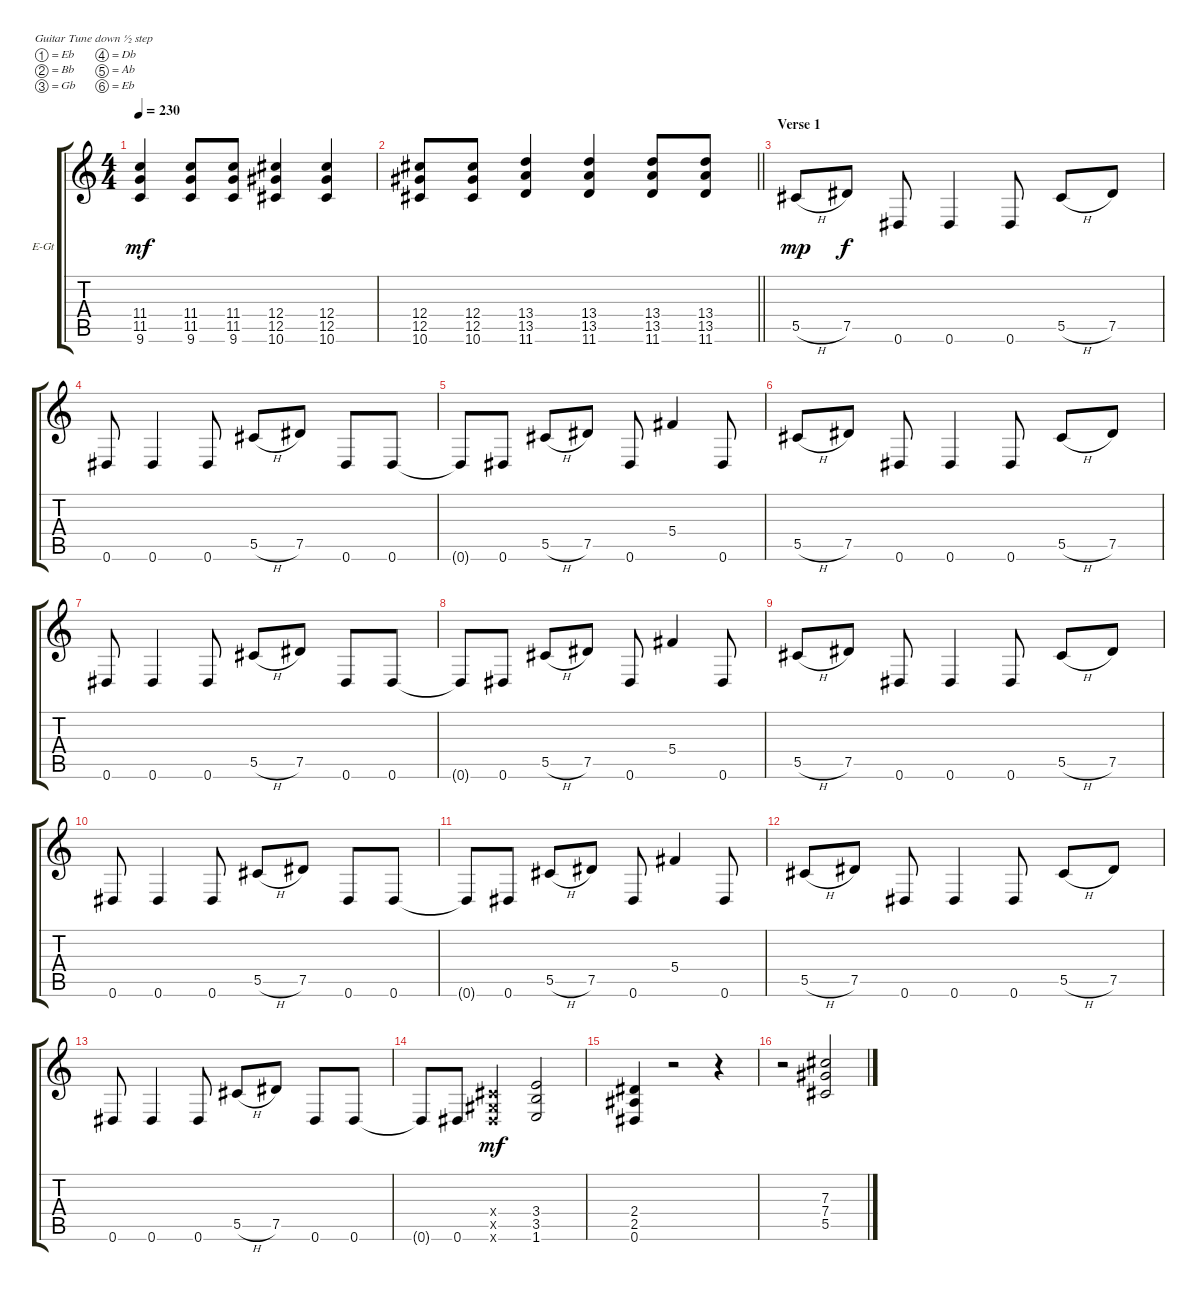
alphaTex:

\bracketExtendMode groupsimilarinstruments
\firstSystemTrackNameOrientation horizontal
\otherSystemsTrackNameOrientation horizontal
\track ("Jonny Rocker" "E-Gt") {instrument distortionguitar}
\staff {score tabs}
\tuning (Eb4 Bb3 Gb3 Db3 Ab2 Eb2)
\ts (4 4)
\tempo 230
\clef g2
\ks c
(11.4 11.5 9.6).4{dy mf} (11.4 11.5 9.6).8 (11.4 11.5 9.6).8 (12.4 12.5 10.6).4 (12.4 12.5 10.6).4 |
\barLineRight lightlight
(12.4 12.5 10.6).8 (12.4 12.5 10.6).8 (13.4 13.5 11.6).4 (13.4 13.5 11.6).4 (13.4 13.5 11.6).8 (13.4 13.5 11.6).8 |
\section ("" "Verse 1")
5.5{h}.8{dy mp} 7.5.8{dy f} 0.6.8 0.6.4 0.6.8 5.5{h}.8 7.5.8 |
0.6.8 0.6.4 0.6.8 5.5{h}.8 7.5.8 0.6.8 0.6.8 |
0.6{t}.8 0.6.8 5.5{h}.8 7.5.8 0.6.8 5.4.4 0.6.8 |
5.5{h}.8 7.5.8 0.6.8 0.6.4 0.6.8 5.5{h}.8 7.5.8 |
0.6.8 0.6.4 0.6.8 5.5{h}.8 7.5.8 0.6.8 0.6.8 |
0.6{t}.8 0.6.8 5.5{h}.8 7.5.8 0.6.8 5.4.4 0.6.8 |
5.5{h}.8 7.5.8 0.6.8 0.6.4 0.6.8 5.5{h}.8 7.5.8 |
0.6.8 0.6.4 0.6.8 5.5{h}.8 7.5.8 0.6.8 0.6.8 |
0.6{t}.8 0.6.8 5.5{h}.8 7.5.8 0.6.8 5.4.4 0.6.8 |
5.5{h}.8 7.5.8 0.6.8 0.6.4 0.6.8 5.5{h}.8 7.5.8 |
0.6.8 0.6.4 0.6.8 5.5{h}.8 7.5.8 0.6.8 0.6.8 |
0.6{t}.8 0.6.8 (0.4{x} 0.5{x} 0.6{x}).4{dy mf} (3.4 3.5 1.6).2 |
(2.4 2.5 0.6).4 r.2 r.4 |
r.2 (7.3 7.4 5.5).2
